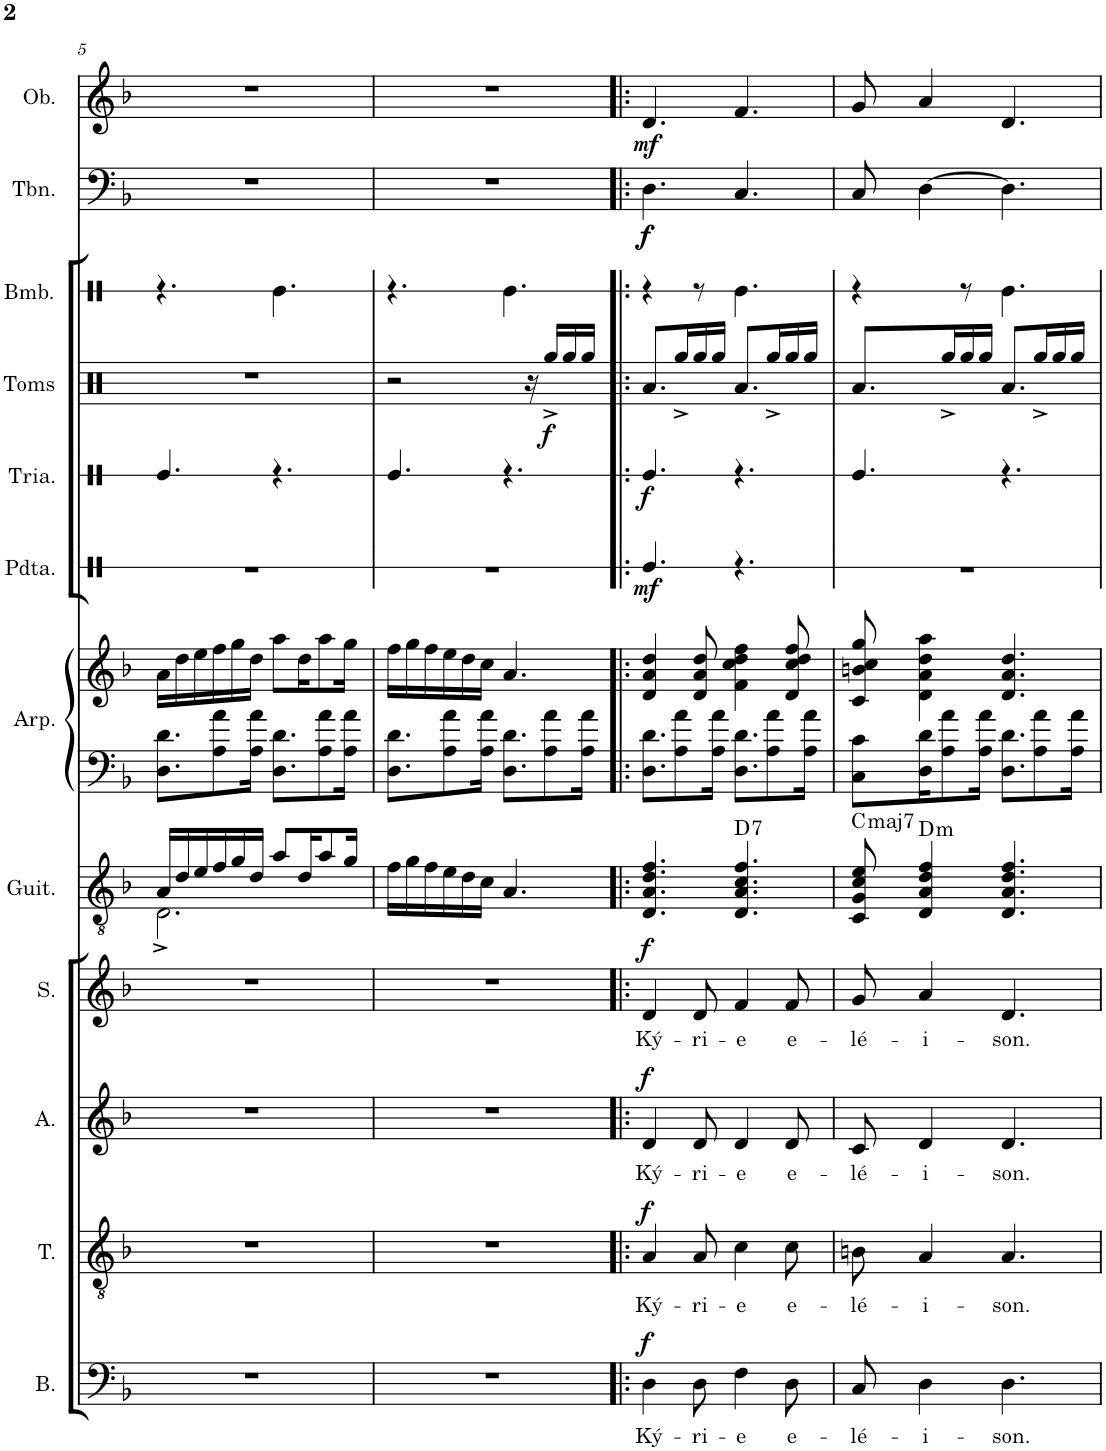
**kern	**text	**dynam	**kern	**text	**dynam	**kern	**text	**dynam	**kern	**text	**dynam	**kern	**harte	**kern	**kern	**kern	**dynam	**kern	**dynam	**kern	**dynam	**kern	**kern	**dynam	**kern	**dynam
*part12	*part12	*part12	*part11	*part11	*part11	*part10	*part10	*part10	*part9	*part9	*part9	*part8	*part8	*part7	*part7	*part6	*part6	*part5	*part5	*part4	*part4	*part3	*part2	*part2	*part1	*part1
*staff13	*staff13	*staff13	*staff12	*staff12	*staff12	*staff11	*staff11	*staff11	*staff10	*staff10	*staff10	*staff9	*	*staff8	*staff7	*staff6	*staff6	*staff5	*staff5	*staff4	*staff4	*staff3	*staff2	*staff2	*staff1	*staff1
*I"Bajo	*	*	*I"Tenor	*	*	*I"Alto	*	*	*I"Soprano	*	*	*I"Guitarra acústica	*	*I"Arpa	*	*I"Pandereta	*	*I"Triángulo	*	*I"Toms	*	*I"Bombo	*I"Trombón	*	*I"Oboe	*
*I'B.	*	*	*I'T.	*	*	*I'A.	*	*	*I'S.	*	*	*I'Guit.	*	*I'Arp.	*	*I'Pdta.	*	*	*	*I'Toms	*	*I'Bmb.	*I'Tbn.	*	*I'Ob.	*
!!LO:PB:g=z
*clefF4	*	*	*clefGv2	*	*	*clefG2	*	*	*clefG2	*	*	*clefGv2	*	*clefF4	*clefG2	*clefX	*	*clefX	*	*clefX	*	*clefX	*clefF4	*	*clefG2	*
*k[b-]	*	*	*k[b-]	*	*	*k[b-]	*	*	*k[b-]	*	*	*k[b-]	*	*k[b-]	*k[b-]	*k[]	*	*k[]	*	*k[]	*	*k[]	*k[b-]	*	*k[b-]	*
*M6/8	*	*	*M6/8	*	*	*M6/8	*	*	*M6/8	*	*	*M6/8	*	*M6/8	*M6/8	*M6/8	*	*M6/8	*	*M6/8	*	*M6/8	*M6/8	*	*M6/8	*
=5	=5	=5	=5	=5	=5	=5	=5	=5	=5	=5	=5	=5	=5	=5	=5	=5	=5	=5	=5	=5	=5	=5	=5	=5	=5	=5
*	*	*	*	*	*	*	*	*	*	*	*	*^	*	*	*	*	*	*	*	*	*	*	*	*	*	*
2.r	.	.	2.r	.	.	2.r	.	.	2.r	.	.	16A/LL	2.D^\	.	8.D\ 8.d\L	16a\LL	2.r	.	4.Re/	.	2.r	.	4.r	2.r	.	2.r	.
.	.	.	.	.	.	.	.	.	.	.	.	16d/	.	.	.	16dd\	.	.	.	.	.	.	.	.	.	.	.
.	.	.	.	.	.	.	.	.	.	.	.	16e/	.	.	.	16ee\	.	.	.	.	.	.	.	.	.	.	.
.	.	.	.	.	.	.	.	.	.	.	.	16f/	.	.	8A\ 8a\	16ff\	.	.	.	.	.	.	.	.	.	.	.
.	.	.	.	.	.	.	.	.	.	.	.	16g/	.	.	.	16gg\	.	.	.	.	.	.	.	.	.	.	.
.	.	.	.	.	.	.	.	.	.	.	.	16d/JJ	.	.	16A\ 16a\Jk	16dd\JJ	.	.	.	.	.	.	.	.	.	.	.
.	.	.	.	.	.	.	.	.	.	.	.	8a/L	.	.	8.D\ 8.d\L	8aa\L	.	.	4.r	.	.	.	4.Re\	.	.	.	.
.	.	.	.	.	.	.	.	.	.	.	.	16d/K	.	.	.	16dd\K	.	.	.	.	.	.	.	.	.	.	.
.	.	.	.	.	.	.	.	.	.	.	.	8a/	.	.	8A\ 8a\	8aa\	.	.	.	.	.	.	.	.	.	.	.
.	.	.	.	.	.	.	.	.	.	.	.	16g/Jk	.	.	16A\ 16a\Jk	16gg\Jk	.	.	.	.	.	.	.	.	.	.	.
*	*	*	*	*	*	*	*	*	*	*	*	*v	*v	*	*	*	*	*	*	*	*	*	*	*	*	*	*
=6	=6	=6	=6	=6	=6	=6	=6	=6	=6	=6	=6	=6	=6	=6	=6	=6	=6	=6	=6	=6	=6	=6	=6	=6	=6	=6
2.r	.	.	2.r	.	.	2.r	.	.	2.r	.	.	16f\LL	.	8.D\ 8.d\L	16ff\LL	2.r	.	4.Re/	.	2r	.	4.r	2.r	.	2.r	.
.	.	.	.	.	.	.	.	.	.	.	.	16g\	.	.	16gg\	.	.	.	.	.	.	.	.	.	.	.
.	.	.	.	.	.	.	.	.	.	.	.	16f\	.	.	16ff\	.	.	.	.	.	.	.	.	.	.	.
.	.	.	.	.	.	.	.	.	.	.	.	16e\	.	8A\ 8a\	16ee\	.	.	.	.	.	.	.	.	.	.	.
.	.	.	.	.	.	.	.	.	.	.	.	16d\	.	.	16dd\	.	.	.	.	.	.	.	.	.	.	.
.	.	.	.	.	.	.	.	.	.	.	.	16c\JJ	.	16A\ 16a\Jk	16cc\JJ	.	.	.	.	.	.	.	.	.	.	.
.	.	.	.	.	.	.	.	.	.	.	.	4.A/	.	8.D\ 8.d\L	4.a/	.	.	4.r	.	.	.	4.Re\	.	.	.	.
.	.	.	.	.	.	.	.	.	.	.	.	.	.	.	.	.	.	.	.	16r	.	.	.	.	.	.
!	!	!	!	!	!	!	!	!	!	!	!	!	!	!	!	!	!	!	!	!	!LO:DY:b	!	!	!	!	!
.	.	.	.	.	.	.	.	.	.	.	.	.	.	8A\ 8a\	.	.	.	.	.	16Rgg^/LL	f	.	.	.	.	.
.	.	.	.	.	.	.	.	.	.	.	.	.	.	.	.	.	.	.	.	16Rgg/	.	.	.	.	.	.
.	.	.	.	.	.	.	.	.	.	.	.	.	.	16A\ 16a\Jk	.	.	.	.	.	16Rgg/JJ	.	.	.	.	.	.
=7!|:	=7!|:	=7!|:	=7!|:	=7!|:	=7!|:	=7!|:	=7!|:	=7!|:	=7!|:	=7!|:	=7!|:	=7!|:	=7!|:	=7!|:	=7!|:	=7!|:	=7!|:	=7!|:	=7!|:	=7!|:	=7!|:	=7!|:	=7!|:	=7!|:	=7!|:	=7!|:
!	!LO:LY:b	!LO:DY:a	!	!LO:LY:b	!LO:DY:a	!	!LO:LY:b	!LO:DY:a	!	!LO:LY:b	!LO:DY:a	!	!	!	!	!	!LO:DY:b	!	!LO:DY:b	!	!	!	!	!LO:DY:b	!	!
!	!	!	!	!	!	!	!	!	!	!	!	!	!	!	!	!	!	!	!	!	!	!	!	!LO:DY:n=1:b	!	!LO:DY:b
4D\	Ký-	f	4A/	Ký-	f	4d/	Ký-	f	4d/	Ký-	f	4.D/ 4.A/ 4.d/ 4.f/	.	8.D\ 8.d\L	4d/ 4a/ 4dd/	4.Re/	mf	4.Re/	f	8.Ra/L	.	4r	4.D\	f f	4.d/	mf
.	.	.	.	.	.	.	.	.	.	.	.	.	.	8A\ 8a\	.	.	.	.	.	16Rgg^/L	.	.	.	.	.	.
!	!LO:LY:b	!	!	!LO:LY:b	!	!	!LO:LY:b	!	!	!LO:LY:b	!	!	!	!	!	!	!	!	!	!	!	!	!	!	!	!
8D\	-ri-	.	8A/	-ri-	.	8d/	-ri-	.	8d/	-ri-	.	.	.	.	8d/ 8a/ 8dd/	.	.	.	.	16Rgg/	.	8r	.	.	.	.
.	.	.	.	.	.	.	.	.	.	.	.	.	.	16A\ 16a\Jk	.	.	.	.	.	16Rgg/JJ	.	.	.	.	.	.
!	!LO:LY:b	!	!	!LO:LY:b	!	!	!LO:LY:b	!	!	!LO:LY:b	!	!	!LO:H:kt=7	!	!	!	!	!	!	!	!	!	!	!	!	!
4F\	-e	.	4c\	-e	.	4d/	-e	.	4f/	-e	.	4.D/ 4.A/ 4.c/ 4.fn/	D:7	8.D\ 8.d\L	4f\ 4cc\ 4dd\ 4ff\	4.r	.	4.r	.	8.Ra/L	.	4.Re\	4.C/	.	4.f/	.
.	.	.	.	.	.	.	.	.	.	.	.	.	.	8A\ 8a\	.	.	.	.	.	16Rgg^/L	.	.	.	.	.	.
!	!LO:LY:b	!	!	!LO:LY:b	!	!	!LO:LY:b	!	!	!LO:LY:b	!	!	!	!	!	!	!	!	!	!	!	!	!	!	!	!
8D\	e-	.	8c\	e-	.	8d/	e-	.	8f/	e-	.	.	.	.	8d/ 8cc/ 8dd/ 8ff/	.	.	.	.	16Rgg/	.	.	.	.	.	.
.	.	.	.	.	.	.	.	.	.	.	.	.	.	16A\ 16a\Jk	.	.	.	.	.	16Rgg/JJ	.	.	.	.	.	.
=8	=8	=8	=8	=8	=8	=8	=8	=8	=8	=8	=8	=8	=8	=8	=8	=8	=8	=8	=8	=8	=8	=8	=8	=8	=8	=8
!	!LO:LY:b	!	!	!LO:LY:b	!	!	!LO:LY:b	!	!	!LO:LY:b	!	!	!LO:H:kt=maj7	!	!	!	!	!	!	!	!	!	!	!	!	!
8C/	-lé-	.	8Bn\	-lé-	.	8c/	-lé-	.	8g/	-lé-	.	8C/ 8G/ 8c/ 8e/	C:maj7	8C\ 8c\L	8c/ 8bn/ 8cc/ 8gg/	2.r	.	4.Re/	.	8.Ra/L	.	4r	8C/	.	8g/	.
!	!LO:LY:b	!	!	!LO:LY:b	!	!	!LO:LY:b	!	!	!LO:LY:b	!	!	!LO:H:kt=m	!	!	!	!	!	!	!	!	!	!	!	!	!
4D\	-i-	.	4A/	-i-	.	4d/	-i-	.	4a/	-i-	.	4D/ 4A/ 4d/ 4f/	D:min	16D\ 16d\K	4d\ 4a\ 4dd\ 4aa\	.	.	.	.	.	.	.	[4D\	.	4a/	.
.	.	.	.	.	.	.	.	.	.	.	.	.	.	8A\ 8a\	.	.	.	.	.	16Rgg^/L	.	.	.	.	.	.
.	.	.	.	.	.	.	.	.	.	.	.	.	.	.	.	.	.	.	.	16Rgg/	.	8r	.	.	.	.
.	.	.	.	.	.	.	.	.	.	.	.	.	.	16A\ 16a\Jk	.	.	.	.	.	16Rgg/JJ	.	.	.	.	.	.
!	!LO:LY:b	!	!	!LO:LY:b	!	!	!LO:LY:b	!	!	!LO:LY:b	!	!	!	!	!	!	!	!	!	!	!	!	!	!	!	!
4.D\	-son.	.	4.A/	-son.	.	4.d/	-son.	.	4.d/	-son.	.	4.D/ 4.A/ 4.d/ 4.f/	.	8.D\ 8.d\L	4.d/ 4.a/ 4.dd/	.	.	4.r	.	8.Ra/L	.	4.Re\	4.D\]	.	4.d/	.
.	.	.	.	.	.	.	.	.	.	.	.	.	.	8A\ 8a\	.	.	.	.	.	16Rgg^/L	.	.	.	.	.	.
.	.	.	.	.	.	.	.	.	.	.	.	.	.	.	.	.	.	.	.	16Rgg/	.	.	.	.	.	.
.	.	.	.	.	.	.	.	.	.	.	.	.	.	16A\ 16a\Jk	.	.	.	.	.	16Rgg/JJ	.	.	.	.	.	.
=	=	=	=	=	=	=	=	=	=	=	=	=	=	=	=	=	=	=	=	=	=	=	=	=	=	=
*-	*-	*-	*-	*-	*-	*-	*-	*-	*-	*-	*-	*-	*-	*-	*-	*-	*-	*-	*-	*-	*-	*-	*-	*-	*-	*-
